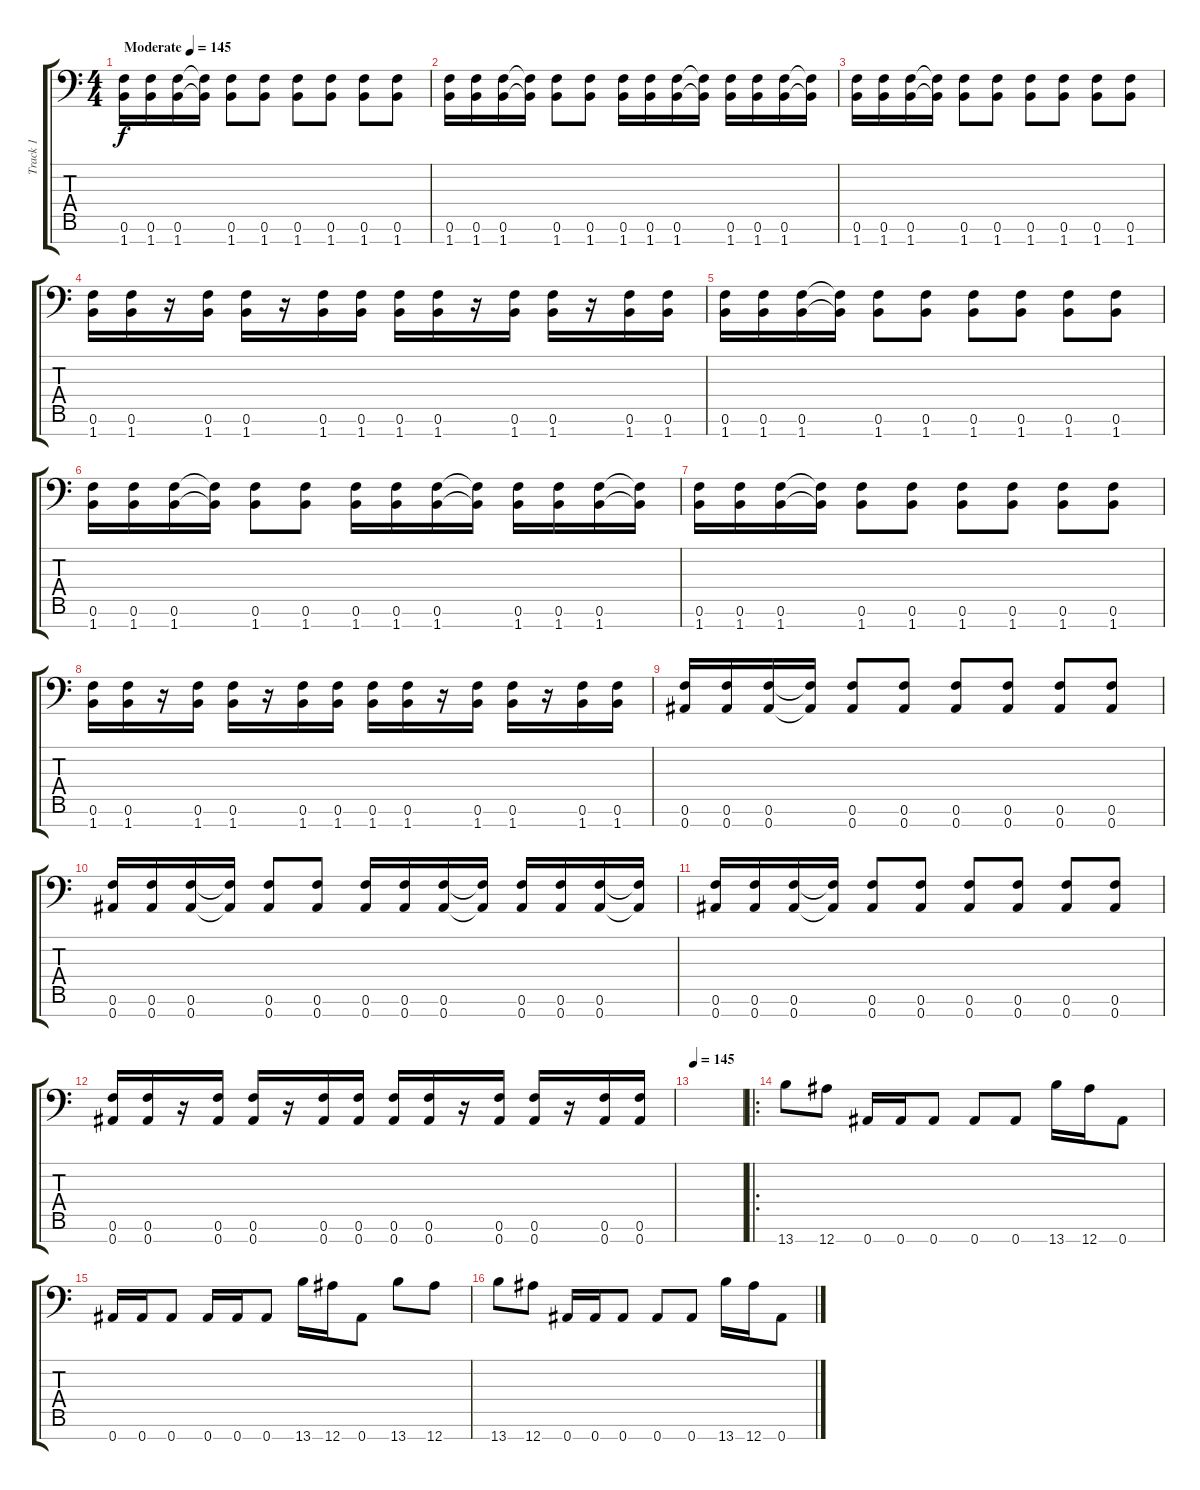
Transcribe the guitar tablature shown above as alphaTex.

\track ("Track 1" "Track 1") {instrument distortionguitar}
\staff {score tabs}
\tuning (F4 C4 Ab3 Eb3 Bb2 F2 Bb1) {hide}
\ts (4 4)
\tempo (145 "Moderate")
\clef f4
\ks c
(0.6 1.7).16{dy f instrument distortionguitar} (0.6 1.7).16 (0.6 1.7).16 (0.6{t} 1.7{t}).16 (0.6 1.7).8 (0.6 1.7).8 (0.6 1.7).8 (0.6 1.7).8 (0.6 1.7).8 (0.6 1.7).8 |
(0.6 1.7).16 (0.6 1.7).16 (0.6 1.7).16 (0.6{t} 1.7{t}).16 (0.6 1.7).8 (0.6 1.7).8 (0.6 1.7).16 (0.6 1.7).16 (0.6 1.7).16 (0.6{t} 1.7{t}).16 (0.6 1.7).16 (0.6 1.7).16 (0.6 1.7).16 (0.6{t} 1.7{t}).16 |
(0.6 1.7).16 (0.6 1.7).16 (0.6 1.7).16 (0.6{t} 1.7{t}).16 (0.6 1.7).8 (0.6 1.7).8 (0.6 1.7).8 (0.6 1.7).8 (0.6 1.7).8 (0.6 1.7).8 |
(0.6 1.7).16 (0.6 1.7).16 r.16 (0.6 1.7).16 (0.6 1.7).16 r.16 (0.6 1.7).16 (0.6 1.7).16 (0.6 1.7).16 (0.6 1.7).16 r.16 (0.6 1.7).16 (0.6 1.7).16 r.16 (0.6 1.7).16 (0.6 1.7).16 |
(0.6 1.7).16 (0.6 1.7).16 (0.6 1.7).16 (0.6{t} 1.7{t}).16 (0.6 1.7).8 (0.6 1.7).8 (0.6 1.7).8 (0.6 1.7).8 (0.6 1.7).8 (0.6 1.7).8 |
(0.6 1.7).16 (0.6 1.7).16 (0.6 1.7).16 (0.6{t} 1.7{t}).16 (0.6 1.7).8 (0.6 1.7).8 (0.6 1.7).16 (0.6 1.7).16 (0.6 1.7).16 (0.6{t} 1.7{t}).16 (0.6 1.7).16 (0.6 1.7).16 (0.6 1.7).16 (0.6{t} 1.7{t}).16 |
(0.6 1.7).16 (0.6 1.7).16 (0.6 1.7).16 (0.6{t} 1.7{t}).16 (0.6 1.7).8 (0.6 1.7).8 (0.6 1.7).8 (0.6 1.7).8 (0.6 1.7).8 (0.6 1.7).8 |
(0.6 1.7).16 (0.6 1.7).16 r.16 (0.6 1.7).16 (0.6 1.7).16 r.16 (0.6 1.7).16 (0.6 1.7).16 (0.6 1.7).16 (0.6 1.7).16 r.16 (0.6 1.7).16 (0.6 1.7).16 r.16 (0.6 1.7).16 (0.6 1.7).16 |
(0.6 0.7).16 (0.6 0.7).16 (0.6 0.7).16 (0.6{t} 0.7{t}).16 (0.6 0.7).8 (0.6 0.7).8 (0.6 0.7).8 (0.6 0.7).8 (0.6 0.7).8 (0.6 0.7).8 |
(0.6 0.7).16 (0.6 0.7).16 (0.6 0.7).16 (0.6{t} 0.7{t}).16 (0.6 0.7).8 (0.6 0.7).8 (0.6 0.7).16 (0.6 0.7).16 (0.6 0.7).16 (0.6{t} 0.7{t}).16 (0.6 0.7).16 (0.6 0.7).16 (0.6 0.7).16 (0.6{t} 0.7{t}).16 |
(0.6 0.7).16 (0.6 0.7).16 (0.6 0.7).16 (0.6{t} 0.7{t}).16 (0.6 0.7).8 (0.6 0.7).8 (0.6 0.7).8 (0.6 0.7).8 (0.6 0.7).8 (0.6 0.7).8 |
(0.6 0.7).16 (0.6 0.7).16 r.16 (0.6 0.7).16 (0.6 0.7).16 r.16 (0.6 0.7).16 (0.6 0.7).16 (0.6 0.7).16 (0.6 0.7).16 r.16 (0.6 0.7).16 (0.6 0.7).16 r.16 (0.6 0.7).16 (0.6 0.7).16 |
\tempo 145
|
\ro
13.7.8 12.7.8 0.7.16 0.7.16 0.7.8 0.7.8 0.7.8 13.7.16 12.7.16 0.7.8 |
0.7.16 0.7.16 0.7.8 0.7.16 0.7.16 0.7.8 13.7.16 12.7.16 0.7.8 13.7.8 12.7.8 |
13.7.8 12.7.8 0.7.16 0.7.16 0.7.8 0.7.8 0.7.8 13.7.16 12.7.16 0.7.8
